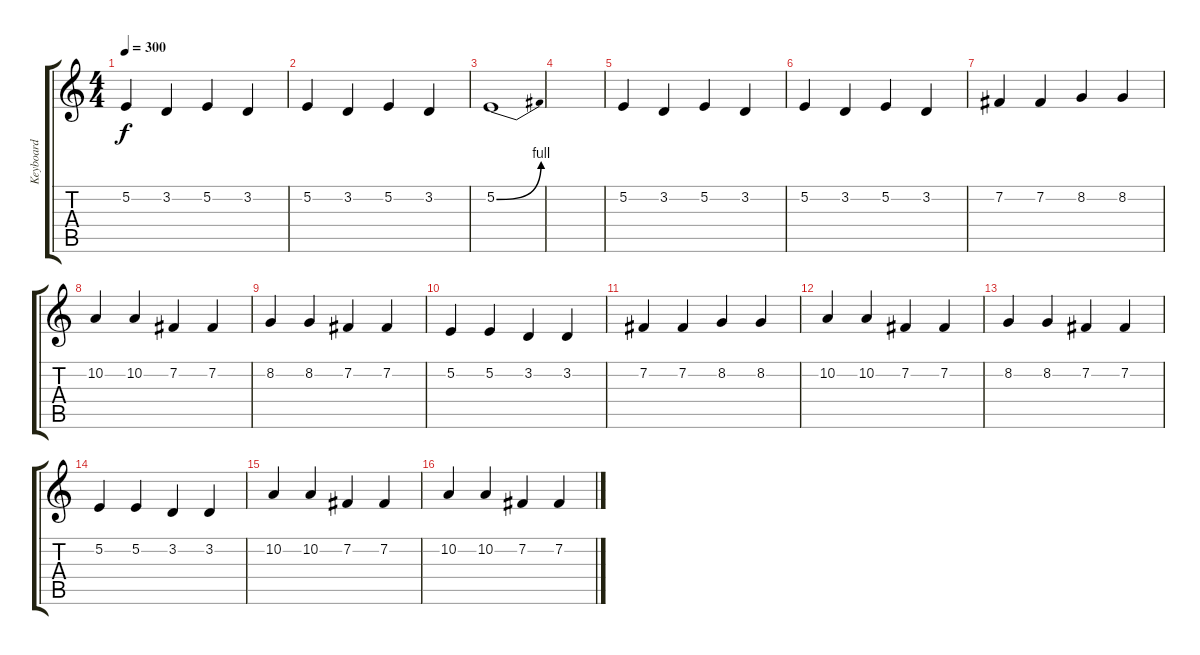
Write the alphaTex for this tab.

\track ("Keyboard" "Keyboard") {instrument harpsichord}
\staff {score tabs}
\tuning (E4 B3 G3 D3 A2 E2) {hide}
\ts (4 4)
\tempo 300
\clef g2
\ks c
5.2.4{dy f} 3.2.4 5.2.4 3.2.4 |
5.2.4 3.2.4 5.2.4 3.2.4 |
5.2{be (bend 0 0 60 4)}.1 |
|
5.2.4 3.2.4 5.2.4 3.2.4 |
5.2.4 3.2.4 5.2.4 3.2.4 |
7.2.4 7.2.4 8.2.4 8.2.4 |
10.2.4 10.2.4 7.2.4 7.2.4 |
8.2.4 8.2.4 7.2.4 7.2.4 |
5.2.4 5.2.4 3.2.4 3.2.4 |
7.2.4 7.2.4 8.2.4 8.2.4 |
10.2.4 10.2.4 7.2.4 7.2.4 |
8.2.4 8.2.4 7.2.4 7.2.4 |
5.2.4 5.2.4 3.2.4 3.2.4 |
10.2.4 10.2.4 7.2.4 7.2.4 |
10.2.4 10.2.4 7.2.4 7.2.4
